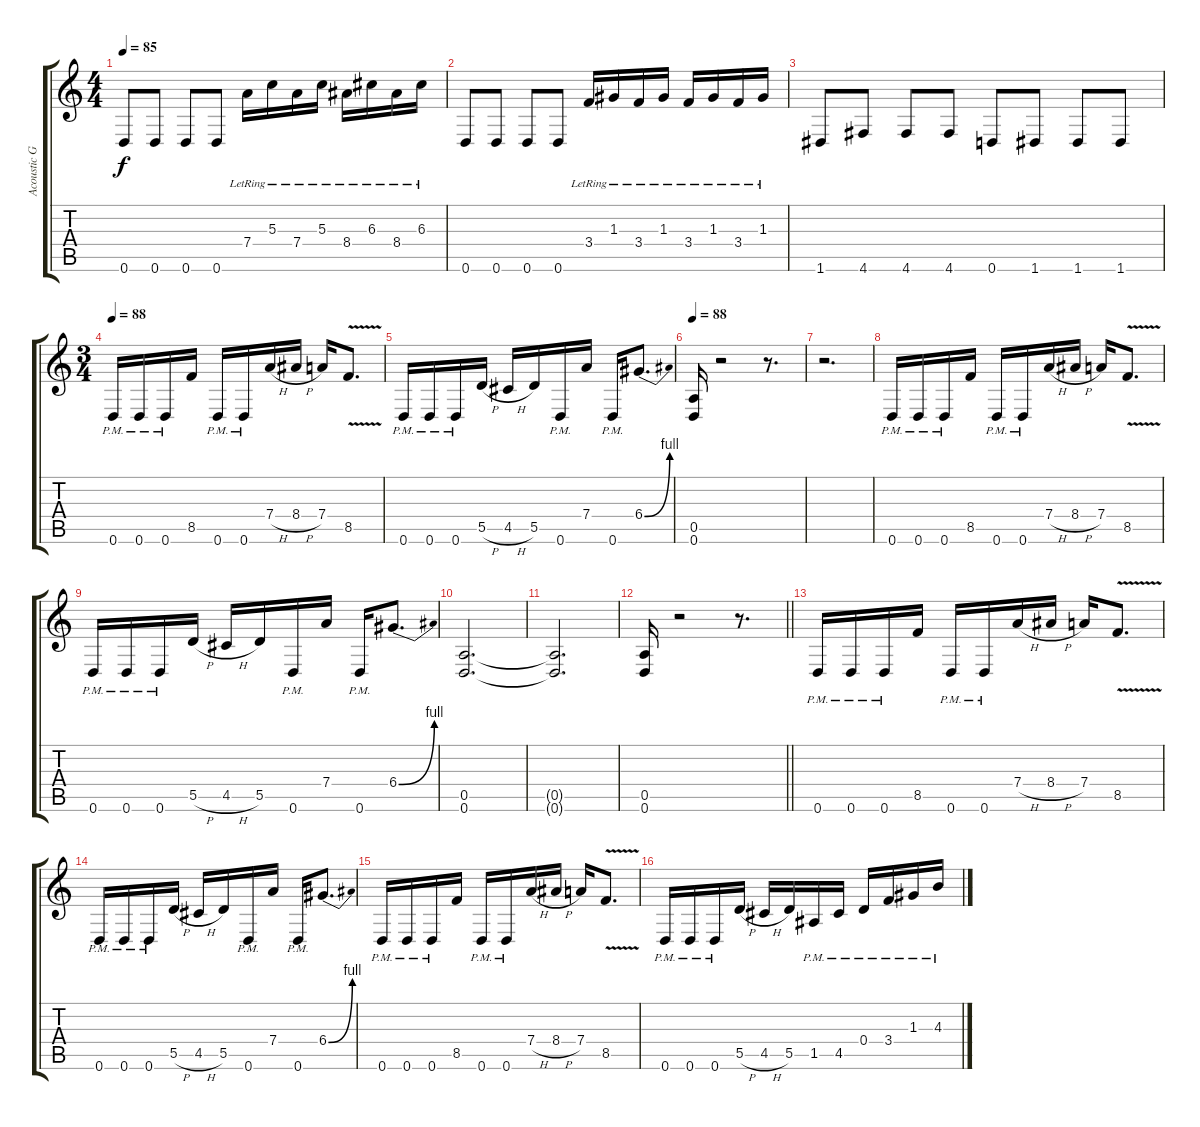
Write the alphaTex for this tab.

\track ("Acoustic Guitar 2" "Acoustic G") {instrument acousticguitarsteel}
\staff {score tabs}
\tuning (E4 B3 G3 D3 A2 D2) {hide}
\ts (4 4)
\tempo 85
\clef g2
\ks c
0.6.8{dy f} 0.6.8 0.6.8 0.6.8 7.4{lr}.16 5.3{lr}.16 7.4{lr}.16 5.3{lr}.16 8.4{lr}.16 6.3{lr}.16 8.4{lr}.16 6.3{lr}.16 |
0.6.8 0.6.8 0.6.8 0.6.8 3.4{lr}.16 1.3{lr}.16 3.4{lr}.16 1.3{lr}.16 3.4{lr}.16 1.3{lr}.16 3.4{lr}.16 1.3{lr}.16 |
1.6.8 4.6.8 4.6.8 4.6.8 0.6.8 1.6.8 1.6.8 1.6.8 |
\ts (3 4)
\tempo 88
0.6{pm}.16 0.6{pm}.16 0.6{pm}.16 8.5.16 0.6{pm}.16 0.6{pm}.16 7.4{h}.16 8.4{h}.16 7.4.16 8.5{v}.8{d} |
0.6{pm}.16 0.6{pm}.16 0.6{pm}.16 5.5{h}.16 4.5{h}.16 5.5.16 0.6{pm}.16 7.4.16 0.6{pm}.16 6.4{be (bend 0 0 60 4)}.8{d} |
\tempo 88
(0.5 0.6).16 r.2 r.8{d} |
r.2{d} |
0.6{pm}.16 0.6{pm}.16 0.6{pm}.16 8.5.16 0.6{pm}.16 0.6{pm}.16 7.4{h}.16 8.4{h}.16 7.4.16 8.5{v}.8{d} |
0.6{pm}.16 0.6{pm}.16 0.6{pm}.16 5.5{h}.16 4.5{h}.16 5.5.16 0.6{pm}.16 7.4.16 0.6{pm}.16 6.4{be (bend 0 0 60 4)}.8{d} |
(0.5 0.6).2{d} |
(0.5{t} 0.6{t}).2{d} |
\barLineRight lightlight
(0.5 0.6).16 r.2 r.8{d} |
0.6{pm}.16 0.6{pm}.16 0.6{pm}.16 8.5.16 0.6{pm}.16 0.6{pm}.16 7.4{h}.16 8.4{h}.16 7.4.16 8.5{v}.8{d} |
0.6{pm}.16 0.6{pm}.16 0.6{pm}.16 5.5{h}.16 4.5{h}.16 5.5.16 0.6{pm}.16 7.4.16 0.6{pm}.16 6.4{be (bend 0 0 60 4)}.8{d} |
0.6{pm}.16 0.6{pm}.16 0.6{pm}.16 8.5.16 0.6{pm}.16 0.6{pm}.16 7.4{h}.16 8.4{h}.16 7.4.16 8.5{v}.8{d} |
0.6{pm}.16 0.6{pm}.16 0.6{pm}.16 5.5{h}.16 4.5{h}.16 5.5.16 1.5{pm}.16 4.5{pm}.16 0.4{pm}.16 3.4{pm}.16 1.3{pm}.16 4.3{pm}.16
